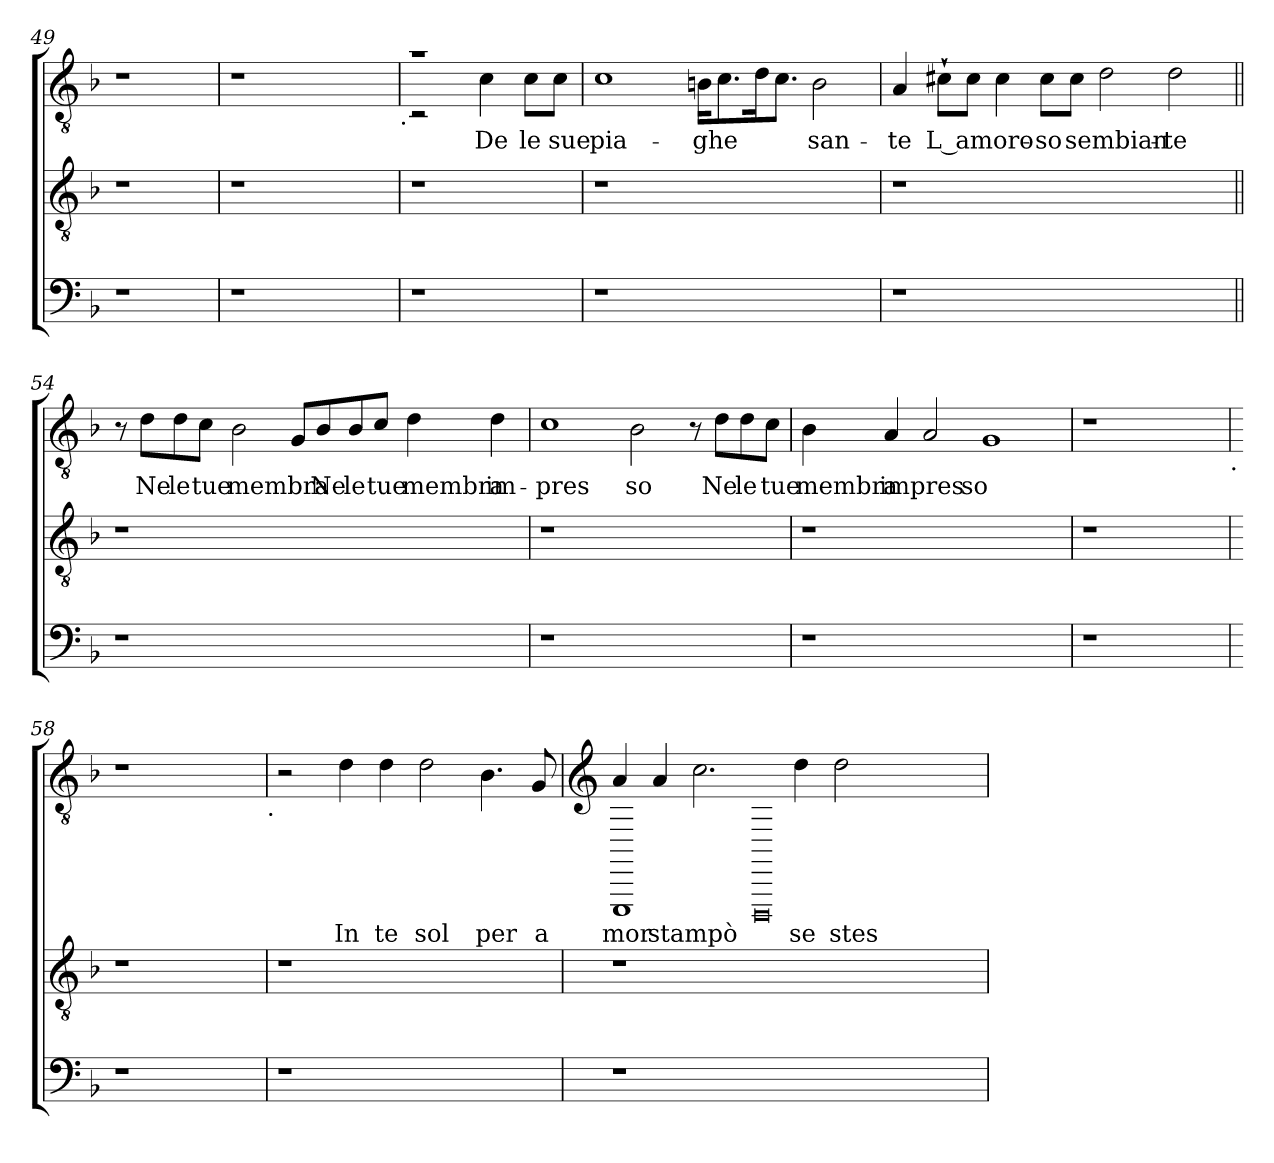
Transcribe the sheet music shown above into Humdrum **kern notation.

**kern	**kern	**kern	**text
*part3	*part2	*part1	*part1
*staff3	*staff2	*staff1	*staff1
*clefF4	*clefGv2	*clefGv2	*
*k[b-]	*k[b-]	*k[b-]	*
*F:	*F:	*F:	*
=49	=49	=49	=49
!	!	!LO:N:vis=1	!
1r	1r	1r	.
=50	=50	=50	=50
1r	1r	1r	.
4...ryy	4...ryy	4...ryy	.
!	!	!LO:TX:b:t=.	!
=51	=51	=51	=51
*	*	*^	*
1r	1r	1ra	2rC	.
!	!	!	!	!LO:LY:b
.	.	.	4c\	De
!	!	!	!	!LO:LY:b
.	.	.	8c\L	le
!	!	!	!	!LO:LY:b
.	.	.	8c\J	sue
!!LO:LB:g=z
=52	=52	=52	=52	=52
!	!	!	!	!LO:LY:b
*	*	*v	*v	*
1r	1r	1c	pia-
!	!	!	!LO:LY:b
1ryy	1ryy	16Bn\KL	-ghe
.	.	8.c\	.
.	.	16d\k	.
.	.	8.c\J	.
!	!	!	!LO:LY:b
.	.	2B\	san-
=53	=53	=53	=53
!	!	!	!LO:LY:b
1r	1r	4A/	-te
!	!	!	!LO:LY:b:rj
.	.	8c#X`>\L	L amoro-
.	.	8c#\J	.
.	.	4c#\	.
!	!	!	!LO:LY:b
.	.	8c#\L	-so
!	!	!	!LO:LY:b
.	.	8c#\J	sembian-
1ryy	1ryy	2d\	.
!	!	!	!LO:LY:b
.	.	2d\	-te
=54||	=54||	=54||	=54||
1r	1r	8r	.
!	!	!	!LO:LY:b
.	.	8d\L	Ne
!	!	!	!LO:LY:b
.	.	8d\	le
!	!	!	!LO:LY:b
.	.	8c\J	tue
!	!	!	!LO:LY:b
.	.	2B-\	membra
1ryy	1ryy	8G/L	.
!	!	!	!LO:LY:b
.	.	8B-/	Ne
!	!	!	!LO:LY:b
.	.	8B-/	le
!	!	!	!LO:LY:b
.	.	8c/J	tue
!	!	!	!LO:LY:b
.	.	4d\	membra
!	!	!	!LO:LY:b
.	.	4d\	im-
!!LO:LB:g=z
=55	=55	=55	=55
!	!	!	!LO:LY:b
1r	1r	1c	-pres
!	!	!	!LO:LY:b
1ryy	1ryy	2B-\	so
.	.	8r	.
!	!	!	!LO:LY:b
.	.	8d\L	Ne
!	!	!	!LO:LY:b
.	.	8d\	le
!	!	!	!LO:LY:b
.	.	8c\J	tue
=56	=56	=56	=56
!	!	!	!LO:LY:b
1r	1r	4B-\	membra
!	!	!	!LO:LY:b
.	.	4A/	impres
.	.	2A/	.
!	!	!	!LO:LY:b
1ryy	1ryy	1G	so
=57	=57	=57	=57
1r	1r	1r	.
4...ryy	4...ryy	4...ryy	.
!	!	!LO:TX:b:t=.	!
=58	=58	=58	=58
1r	1r	1r	.
4...ryy	4...ryy	4...ryy	.
!	!	!LO:TX:b:t=.	!
=59	=59	=59	=59
1r	1r	2r	.
!	!	!	!LO:LY:b
.	.	4d\	In
!	!	!	!LO:LY:b
.	.	4d\	te
!	!	!	!LO:LY:b
1ryy	1ryy	2d\	sol
!	!	!	!LO:LY:b
.	.	4.B-\	per
!	!	!	!LO:LY:b
.	.	8G/	a
!!LO:LB:g=z
=60	=60	=60	=60
*	*	*clefG2	*
!	!	!	!LO:LY:b
*	*	*^	*
*	*	*	*^	*
1r	1r	4a/	1EEE	2ryy	mor
!	!	!	!	!	!LO:LY:b
.	.	4a/	.	.	stampò
.	.	2ryy	.	2.cc\	.
0ryy	0ryy	0DDD	0ryy	.	.
!	!	!	!	!	!LO:LY:b
.	.	.	.	4dd\	se
!	!	!	!	!	!LO:LY:b
.	.	.	.	2dd\	stes
.	.	.	.	1ryy	.
*	*	*v	*v	*v	*
=	=	=	=
*-	*-	*-	*-
